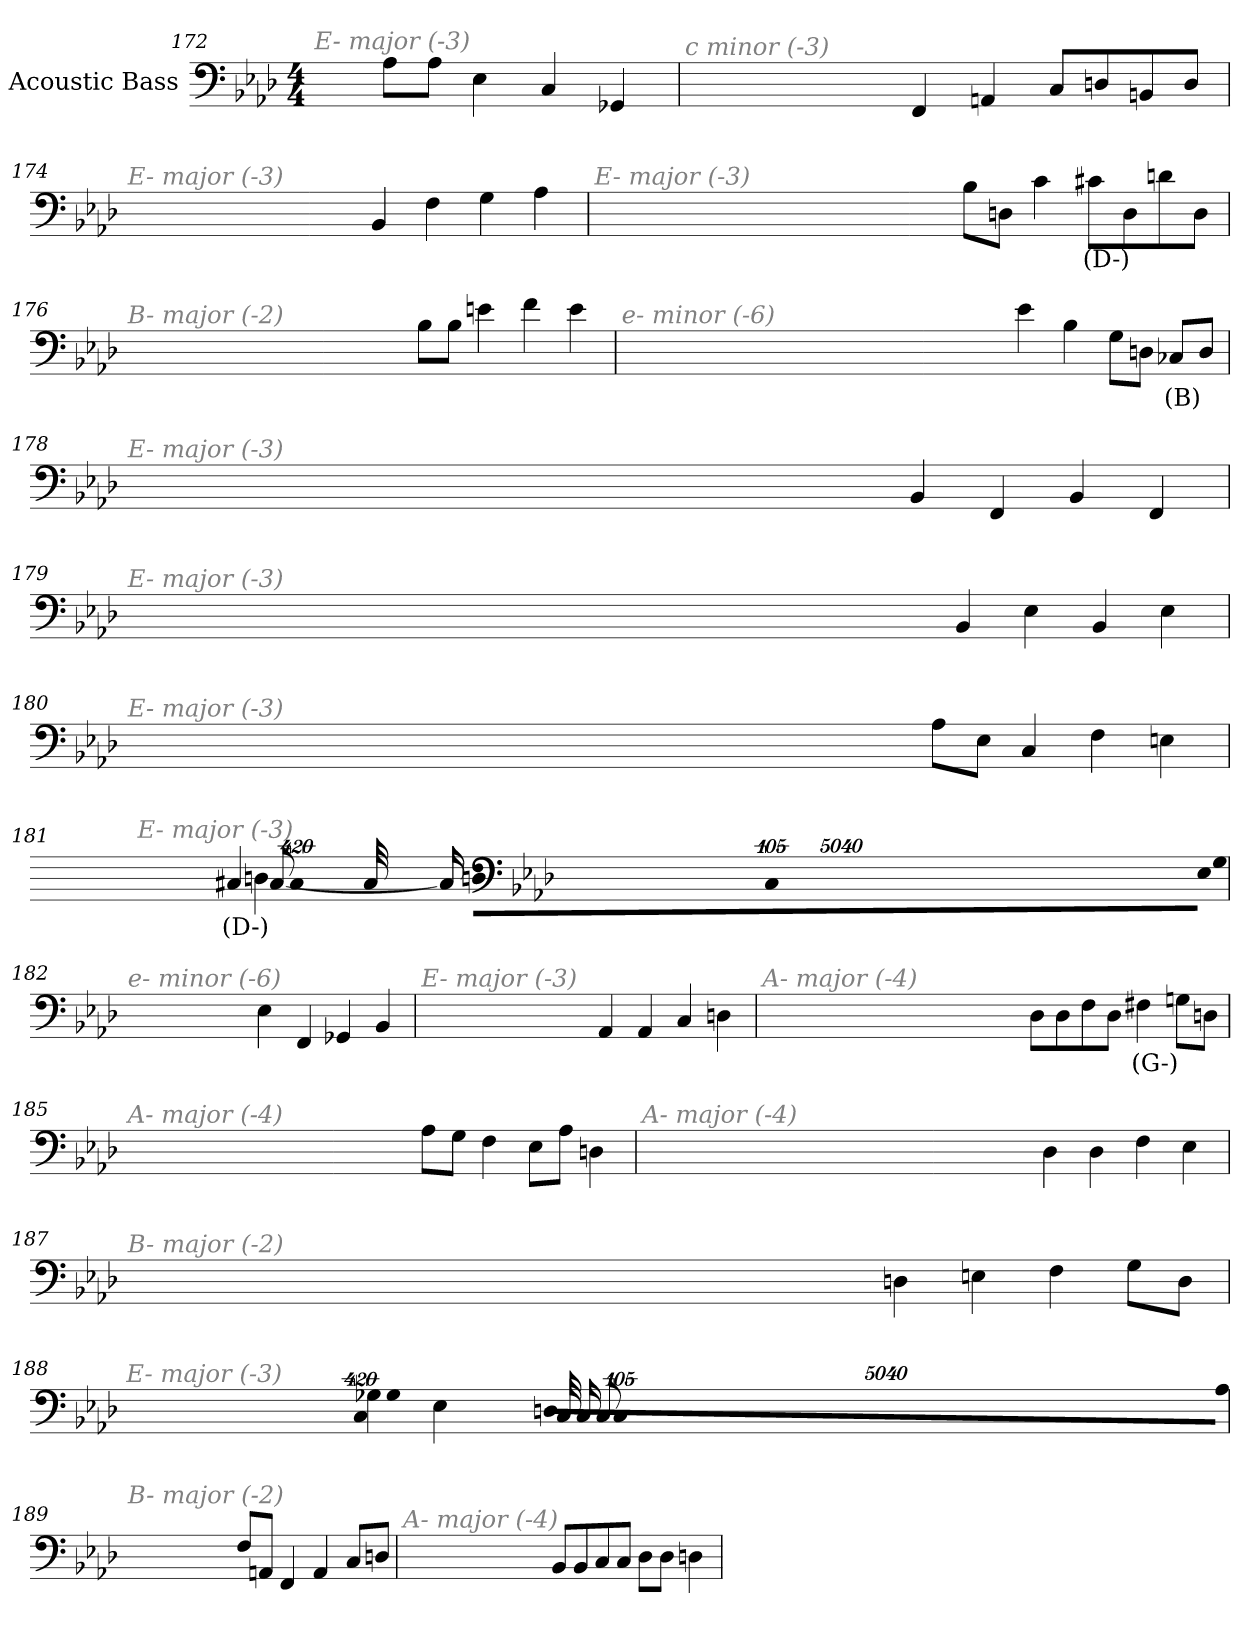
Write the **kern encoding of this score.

**kern	**text
*part1	*part1
*staff1	*staff1
*I"Acoustic Bass	*
*clefF4	*
*ITrd7c12	*
*k[b-e-a-d-]	*
*A-:	*
*M4/4	*
=172	=172
!LO:TX:i:color=#808080:t=E- major (-3)	!
8AA-L	.
8AA-J	.
4EE-	.
4CC	.
4GGG-X	.
=173	=173
!LO:TX:i:color=#808080:t=c minor (-3)	!
4FFF	.
4AAAn	.
8CCL	.
8DDn	.
8BBBn	.
8DDJ	.
=174	=174
!LO:TX:i:color=#808080:t=E- major (-3)	!
4BBB-	.
4FF	.
4GG	.
4AA-	.
=175	=175
!LO:TX:i:color=#808080:t=E- major (-3)	!
8BB-L	.
8DDnJ	.
4C	.
8C#XiL	(D-)
8DD	.
8Dn	.
8DDJ	.
=176	=176
!LO:TX:i:color=#808080:t=B- major (-2)	!
8BB-L	.
8BB-J	.
4En	.
4F	.
4E	.
=177	=177
!LO:TX:i:color=#808080:t=e- minor (-6)	!
4E-	.
4BB-	.
8GGL	.
8DDnJ	.
8CC-XiL	(B)
8DDJ	.
=178	=178
!LO:TX:i:color=#808080:t=E- major (-3)	!
4BBB-	.
4FFF	.
4BBB-	.
4FFF	.
=179	=179
!LO:TX:i:color=#808080:t=E- major (-3)	!
4BBB-	.
4EE-	.
4BBB-	.
4EE-	.
=180	=180
!LO:TX:i:color=#808080:t=E- major (-3)	!
8AA-L	.
8EE-J	.
4CC	.
4FF	.
4EEn	.
=181	=181
!LO:TX:i:color=#808080:t=E- major (-3)	!
!LO:N:vis=8	!
40320%3347EE-L	.
!LO:N:vis=8	!
40320%3347GG	.
!LO:N:vis=8	!
40320%3347DDnJ	.
!LO:N:vis=1024	!
[13440%13CC	.
8CC_	.
16CC_	.
32CC_	.
!LO:N:vis=1024%31	!
13440%407CC]	.
4CC#Xi	(D-)
4DDn	.
=182	=182
!LO:TX:i:color=#808080:t=e- minor (-6)	!
4EE-	.
4FFF	.
4GGG-X	.
4BBB-	.
=183	=183
!LO:TX:i:color=#808080:t=E- major (-3)	!
4AAA-	.
4AAA-	.
4CC	.
4DDn	.
=184	=184
!LO:TX:i:color=#808080:t=A- major (-4)	!
8DD-L	.
8DD-	.
8FF	.
8DD-J	.
4FF#Xi	(G-)
8GGnL	.
8DDnJ	.
=185	=185
!LO:TX:i:color=#808080:t=A- major (-4)	!
8AA-L	.
8GGJ	.
4FF	.
8EE-L	.
8AA-J	.
4DDn	.
=186	=186
!LO:TX:i:color=#808080:t=A- major (-4)	!
4DD-	.
4DD-	.
4FF	.
4EE-	.
=187	=187
!LO:TX:i:color=#808080:t=B- major (-2)	!
4DDn	.
4EEn	.
4FF	.
8GGL	.
8DDJ	.
=188	=188
!LO:TX:i:color=#808080:t=E- major (-3)	!
!LO:N:vis=8	!
40320%3347AA-L	.
!LO:N:vis=8	!
40320%3347GG	.
!LO:N:vis=8	!
40320%3347DDnJ	.
!LO:N:vis=1024	!
[13440%13CC	.
8CC_	.
16CC_	.
32CC_	.
!LO:N:vis=1024%31	!
13440%407CC]	.
4EE-	.
4GG-X	.
=189	=189
!LO:TX:i:color=#808080:t=B- major (-2)	!
8FFL	.
8AAAnJ	.
4FFF	.
4AAA	.
8CCL	.
8DDnJ	.
=190	=190
!LO:TX:i:color=#808080:t=A- major (-4)	!
8BBB-L	.
8BBB-	.
8CC	.
8CCJ	.
8DD-L	.
8DD-J	.
4DDn	.
=	=
*-	*-
